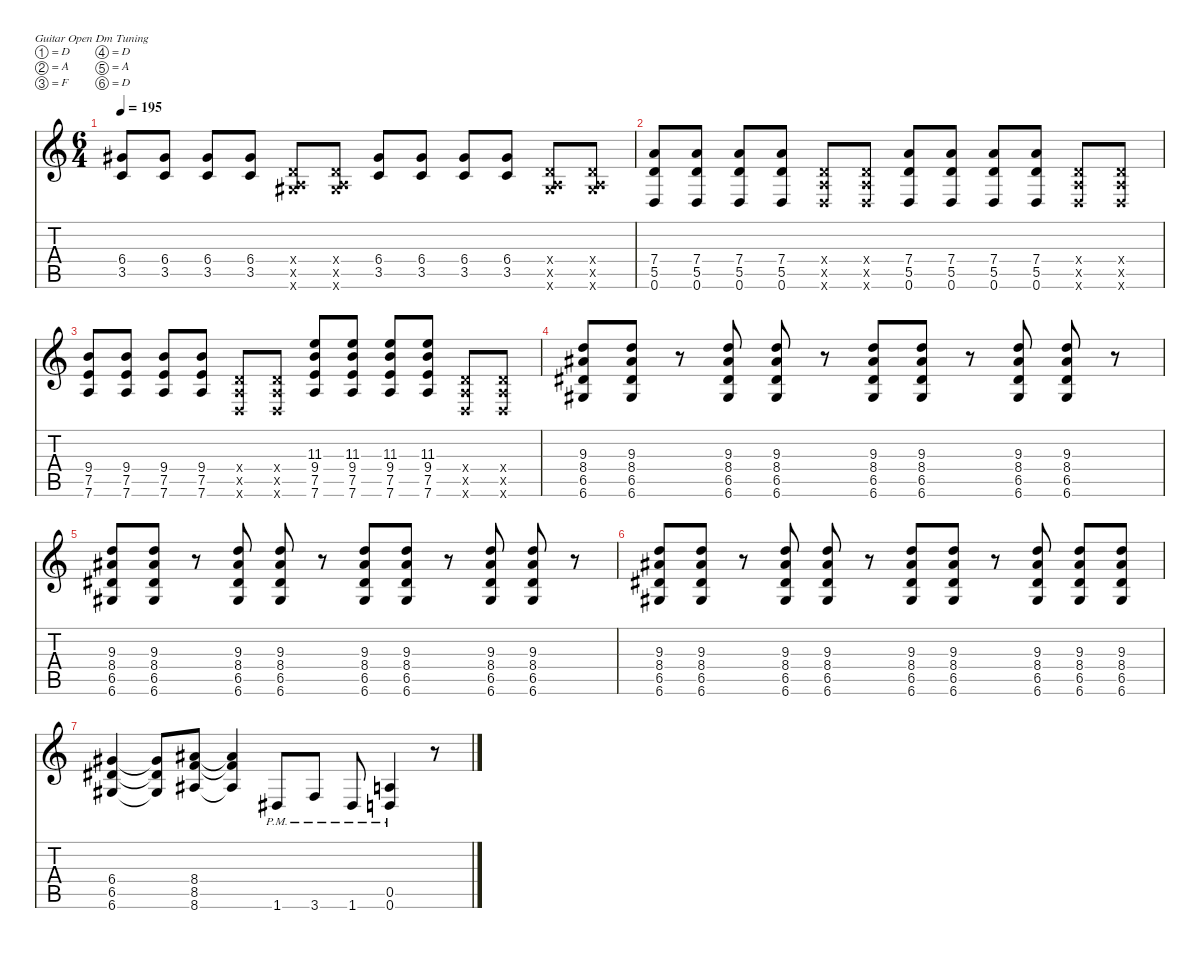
\defaultSystemsLayout 4
\hideDynamics
\bracketExtendMode nobrackets
\singleTrackTrackNamePolicy hidden
\multiTrackTrackNamePolicy hidden
\firstSystemTrackNameMode fullname
\firstSystemTrackNameOrientation horizontal
\otherSystemsTrackNameOrientation horizontal
\track ("Guitar 1" "dist.guit.") {instrument distortionguitar}
\staff {score tabs}
\tuning (D4 A3 F3 D3 A2 D2)
\ts (6 4)
\tempo 195
\clef g2
\ks c
(6.4{acc #} 3.5).8{dy f beam Up} (6.4{acc #} 3.5).8{beam Up} (6.4{acc #} 3.5).8{beam Up} (6.4{acc #} 3.5).8{beam Up} (0.4{x} 0.5{x} 6.6{x acc #}).8{beam Up} (0.4{x} 0.5{x} 6.6{x acc #}).8{beam Up} (6.4{acc #} 3.5).8{beam Up} (6.4{acc #} 3.5).8{beam Up} (6.4{acc #} 3.5).8{beam Up} (6.4{acc #} 3.5).8{beam Up} (0.4{x} 0.5{x} 6.6{x acc #}).8{beam Up} (0.4{x} 0.5{x} 6.6{x acc #}).8{beam Up} |
(7.4 5.5 0.6).8{beam Up} (7.4 5.5 0.6).8{beam Up} (7.4 5.5 0.6).8{beam Up} (7.4 5.5 0.6).8{beam Up} (0.4{x} 0.5{x} 0.6{x}).8{beam Up} (0.4{x} 0.5{x} 0.6{x}).8{beam Up} (7.4 5.5 0.6).8{beam Up} (7.4 5.5 0.6).8{beam Up} (7.4 5.5 0.6).8{beam Up} (7.4 5.5 0.6).8{beam Up} (0.4{x} 0.5{x} 0.6{x}).8{beam Up} (0.4{x} 0.5{x} 0.6{x}).8{beam Up} |
(9.4 7.5 7.6).8{beam Up} (9.4 7.5 7.6).8{beam Up} (9.4 7.5 7.6).8{beam Up} (9.4 7.5 7.6).8{beam Up} (0.4{x} 0.5{x} 0.6{x}).8{beam Up} (0.4{x} 0.5{x} 0.6{x}).8{beam Up} (11.3 9.4 7.5 7.6).8{beam Up} (11.3 9.4 7.5 7.6).8{beam Up} (11.3 9.4 7.5 7.6).8{beam Up} (11.3 9.4 7.5 7.6).8{beam Up} (0.4{x} 0.5{x} 0.6{x}).8{beam Up} (0.4{x} 0.5{x} 0.6{x}).8{beam Up} |
(9.3 8.4{acc #} 6.5{acc #} 6.6{acc #}).8{beam Up} (9.3 8.4{acc #} 6.5{acc #} 6.6{acc #}).8{beam Up} r.8{beam Up} (9.3 8.4{acc #} 6.5{acc #} 6.6{acc #}).8{beam Up} (9.3 8.4{acc #} 6.5{acc #} 6.6{acc #}).8{dy mf beam Up} r.8{beam Up} (9.3 8.4{acc #} 6.5{acc #} 6.6{acc #}).8{dy f beam Up} (9.3 8.4{acc #} 6.5{acc #} 6.6{acc #}).8{beam Up} r.8{beam Up} (9.3 8.4{acc #} 6.5{acc #} 6.6{acc #}).8{beam Up} (9.3 8.4{acc #} 6.5{acc #} 6.6{acc #}).8{beam Up} r.8{beam Up} |
(9.3 8.4{acc #} 6.5{acc #} 6.6{acc #}).8{beam Up} (9.3 8.4{acc #} 6.5{acc #} 6.6{acc #}).8{beam Up} r.8{beam Up} (9.3 8.4{acc #} 6.5{acc #} 6.6{acc #}).8{beam Up} (9.3 8.4{acc #} 6.5{acc #} 6.6{acc #}).8{dy mf beam Up} r.8{beam Up} (9.3 8.4{acc #} 6.5{acc #} 6.6{acc #}).8{dy f beam Up} (9.3 8.4{acc #} 6.5{acc #} 6.6{acc #}).8{beam Up} r.8{beam Up} (9.3 8.4{acc #} 6.5{acc #} 6.6{acc #}).8{beam Up} (9.3 8.4{acc #} 6.5{acc #} 6.6{acc #}).8{beam Up} r.8{beam Up} |
(9.3 8.4{acc #} 6.5{acc #} 6.6{acc #}).8{beam Up} (9.3 8.4{acc #} 6.5{acc #} 6.6{acc #}).8{beam Up} r.8{beam Up} (9.3 8.4{acc #} 6.5{acc #} 6.6{acc #}).8{beam Up} (9.3 8.4{acc #} 6.5{acc #} 6.6{acc #}).8{dy mf beam Up} r.8{beam Up} (9.3 8.4{acc #} 6.5{acc #} 6.6{acc #}).8{dy f beam Up} (9.3 8.4{acc #} 6.5{acc #} 6.6{acc #}).8{beam Up} r.8{beam Up} (9.3 8.4{acc #} 6.5{acc #} 6.6{acc #}).8{beam Up} (9.3 8.4{acc #} 6.5{acc #} 6.6{acc #}).8{beam Up} (9.3 8.4{acc #} 6.5{acc #} 6.6{acc #}).8{beam Up} |
(6.4{acc #} 6.5{acc #} 6.6{acc #}).4{beam Up} (6.4{t acc #} 6.5{t acc #} 6.6{t acc #}).8{beam Up} (8.4{acc #} 8.5 8.6{acc #}).8{beam Up} (8.4{t acc #} 8.5{t} 8.6{t acc #}).4{beam Up} 1.6{pm acc #}.8{dy ff beam Up} 3.6{pm}.8{beam Up} 1.6{pm acc #}.8{beam Up} (0.5{pm} 0.6{pm}).4{beam Up} r.8{beam Up}
